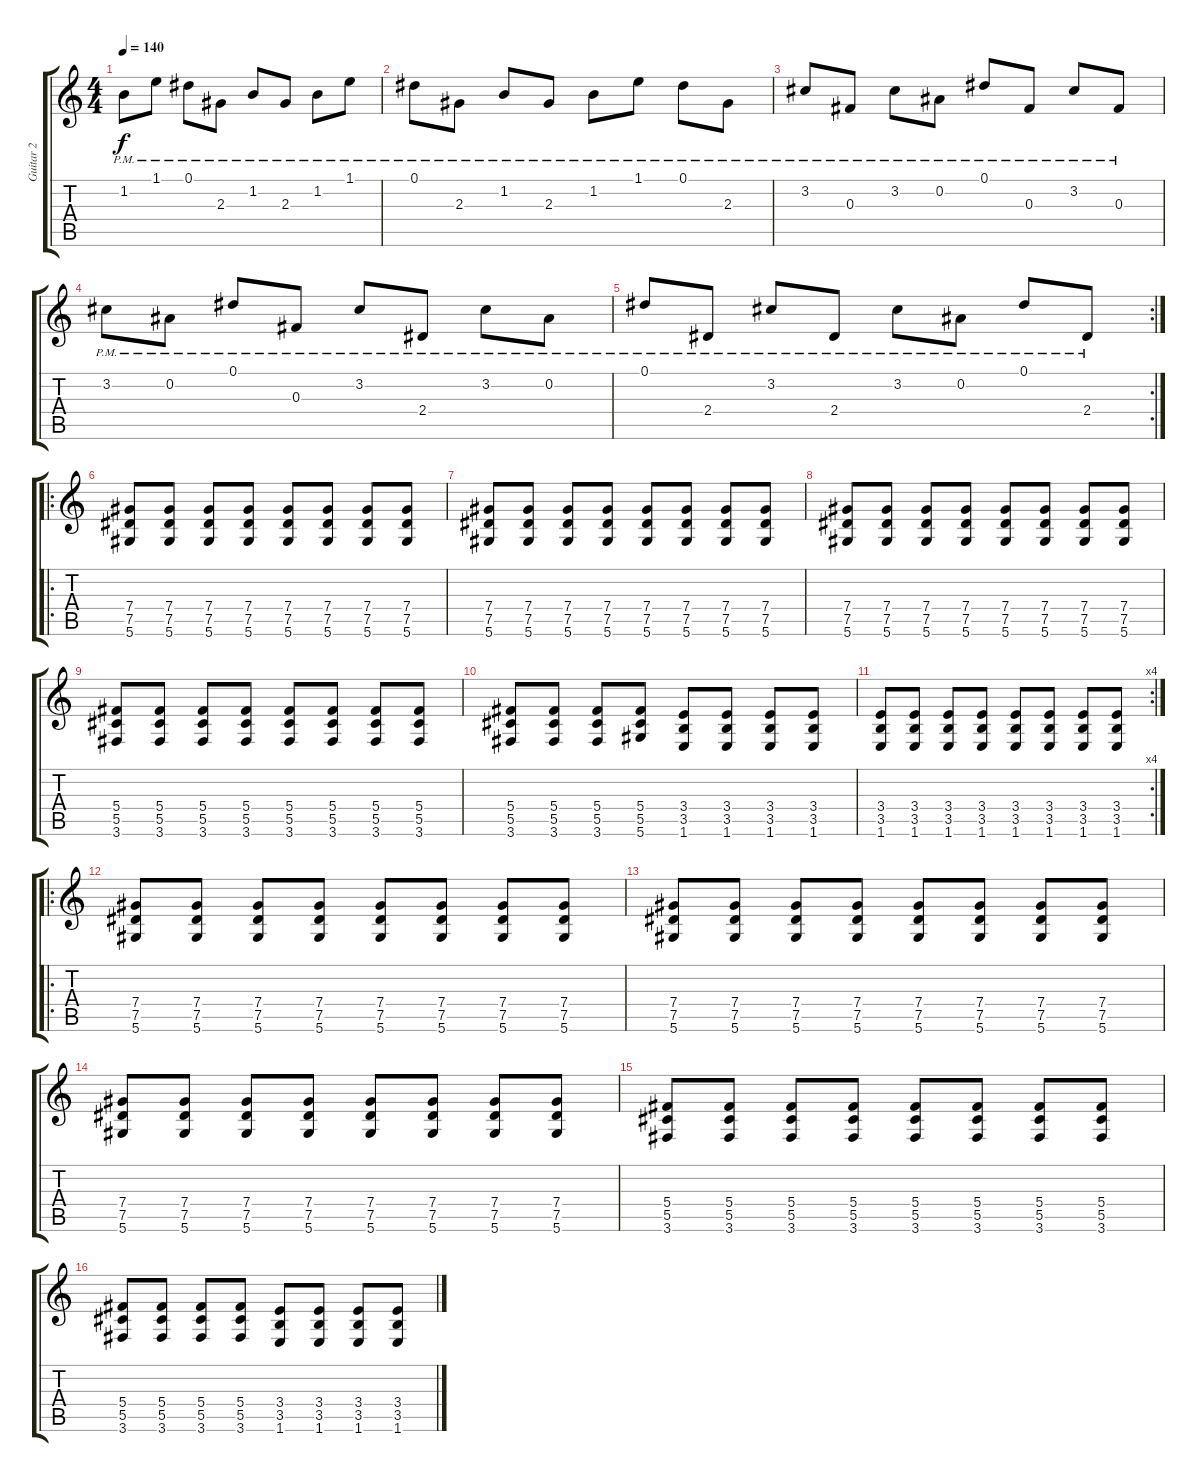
\track ("Guitar 2" "Guitar 2") {instrument distortionguitar}
\staff {score tabs}
\tuning (Eb4 Bb3 Gb3 Db3 Ab2 Eb2) {hide}
\ts (4 4)
\tempo 140
\clef g2
\ks c
1.2{pm}.8{dy f} 1.1{pm}.8 0.1{pm}.8 2.3{pm}.8 1.2{pm}.8 2.3{pm}.8 1.2{pm}.8 1.1{pm}.8 |
0.1{pm}.8 2.3{pm}.8 1.2{pm}.8 2.3{pm}.8 1.2{pm}.8 1.1{pm}.8 0.1{pm}.8 2.3{pm}.8 |
3.2{pm}.8 0.3{pm}.8 3.2{pm}.8 0.2{pm}.8 0.1{pm}.8 0.3{pm}.8 3.2{pm}.8 0.3{pm}.8 |
3.2{pm}.8 0.2{pm}.8 0.1{pm}.8 0.3{pm}.8 3.2{pm}.8 2.4{pm}.8 3.2{pm}.8 0.2{pm}.8 |
\rc 2
0.1{pm}.8 2.4{pm}.8 3.2{pm}.8 2.4{pm}.8 3.2{pm}.8 0.2{pm}.8 0.1{pm}.8 2.4{pm}.8 |
\ro
(7.4 7.5 5.6).8 (7.4 7.5 5.6).8 (7.4 7.5 5.6).8 (7.4 7.5 5.6).8 (7.4 7.5 5.6).8 (7.4 7.5 5.6).8 (7.4 7.5 5.6).8 (7.4 7.5 5.6).8 |
(7.4 7.5 5.6).8 (7.4 7.5 5.6).8 (7.4 7.5 5.6).8 (7.4 7.5 5.6).8 (7.4 7.5 5.6).8 (7.4 7.5 5.6).8 (7.4 7.5 5.6).8 (7.4 7.5 5.6).8 |
(7.4 7.5 5.6).8 (7.4 7.5 5.6).8 (7.4 7.5 5.6).8 (7.4 7.5 5.6).8 (7.4 7.5 5.6).8 (7.4 7.5 5.6).8 (7.4 7.5 5.6).8 (7.4 7.5 5.6).8 |
(5.4 5.5 3.6).8 (5.4 5.5 3.6).8 (5.4 5.5 3.6).8 (5.4 5.5 3.6).8 (5.4 5.5 3.6).8 (5.4 5.5 3.6).8 (5.4 5.5 3.6).8 (5.4 5.5 3.6).8 |
(5.4 5.5 3.6).8 (5.4 5.5 3.6).8 (5.4 5.5 3.6).8 (5.4 5.5 5.6).8 (3.4 3.5 1.6).8 (3.4 3.5 1.6).8 (3.4 3.5 1.6).8 (3.4 3.5 1.6).8 |
\rc 4
(3.4 3.5 1.6).8 (3.4 3.5 1.6).8 (3.4 3.5 1.6).8 (3.4 3.5 1.6).8 (3.4 3.5 1.6).8 (3.4 3.5 1.6).8 (3.4 3.5 1.6).8 (3.4 3.5 1.6).8 |
\ro
(7.4 7.5 5.6).8 (7.4 7.5 5.6).8 (7.4 7.5 5.6).8 (7.4 7.5 5.6).8 (7.4 7.5 5.6).8 (7.4 7.5 5.6).8 (7.4 7.5 5.6).8 (7.4 7.5 5.6).8 |
(7.4 7.5 5.6).8 (7.4 7.5 5.6).8 (7.4 7.5 5.6).8 (7.4 7.5 5.6).8 (7.4 7.5 5.6).8 (7.4 7.5 5.6).8 (7.4 7.5 5.6).8 (7.4 7.5 5.6).8 |
(7.4 7.5 5.6).8 (7.4 7.5 5.6).8 (7.4 7.5 5.6).8 (7.4 7.5 5.6).8 (7.4 7.5 5.6).8 (7.4 7.5 5.6).8 (7.4 7.5 5.6).8 (7.4 7.5 5.6).8 |
(5.4 5.5 3.6).8 (5.4 5.5 3.6).8 (5.4 5.5 3.6).8 (5.4 5.5 3.6).8 (5.4 5.5 3.6).8 (5.4 5.5 3.6).8 (5.4 5.5 3.6).8 (5.4 5.5 3.6).8 |
(5.4 5.5 3.6).8 (5.4 5.5 3.6).8 (5.4 5.5 3.6).8 (5.4 5.5 3.6).8 (3.4 3.5 1.6).8 (3.4 3.5 1.6).8 (3.4 3.5 1.6).8 (3.4 3.5 1.6).8
